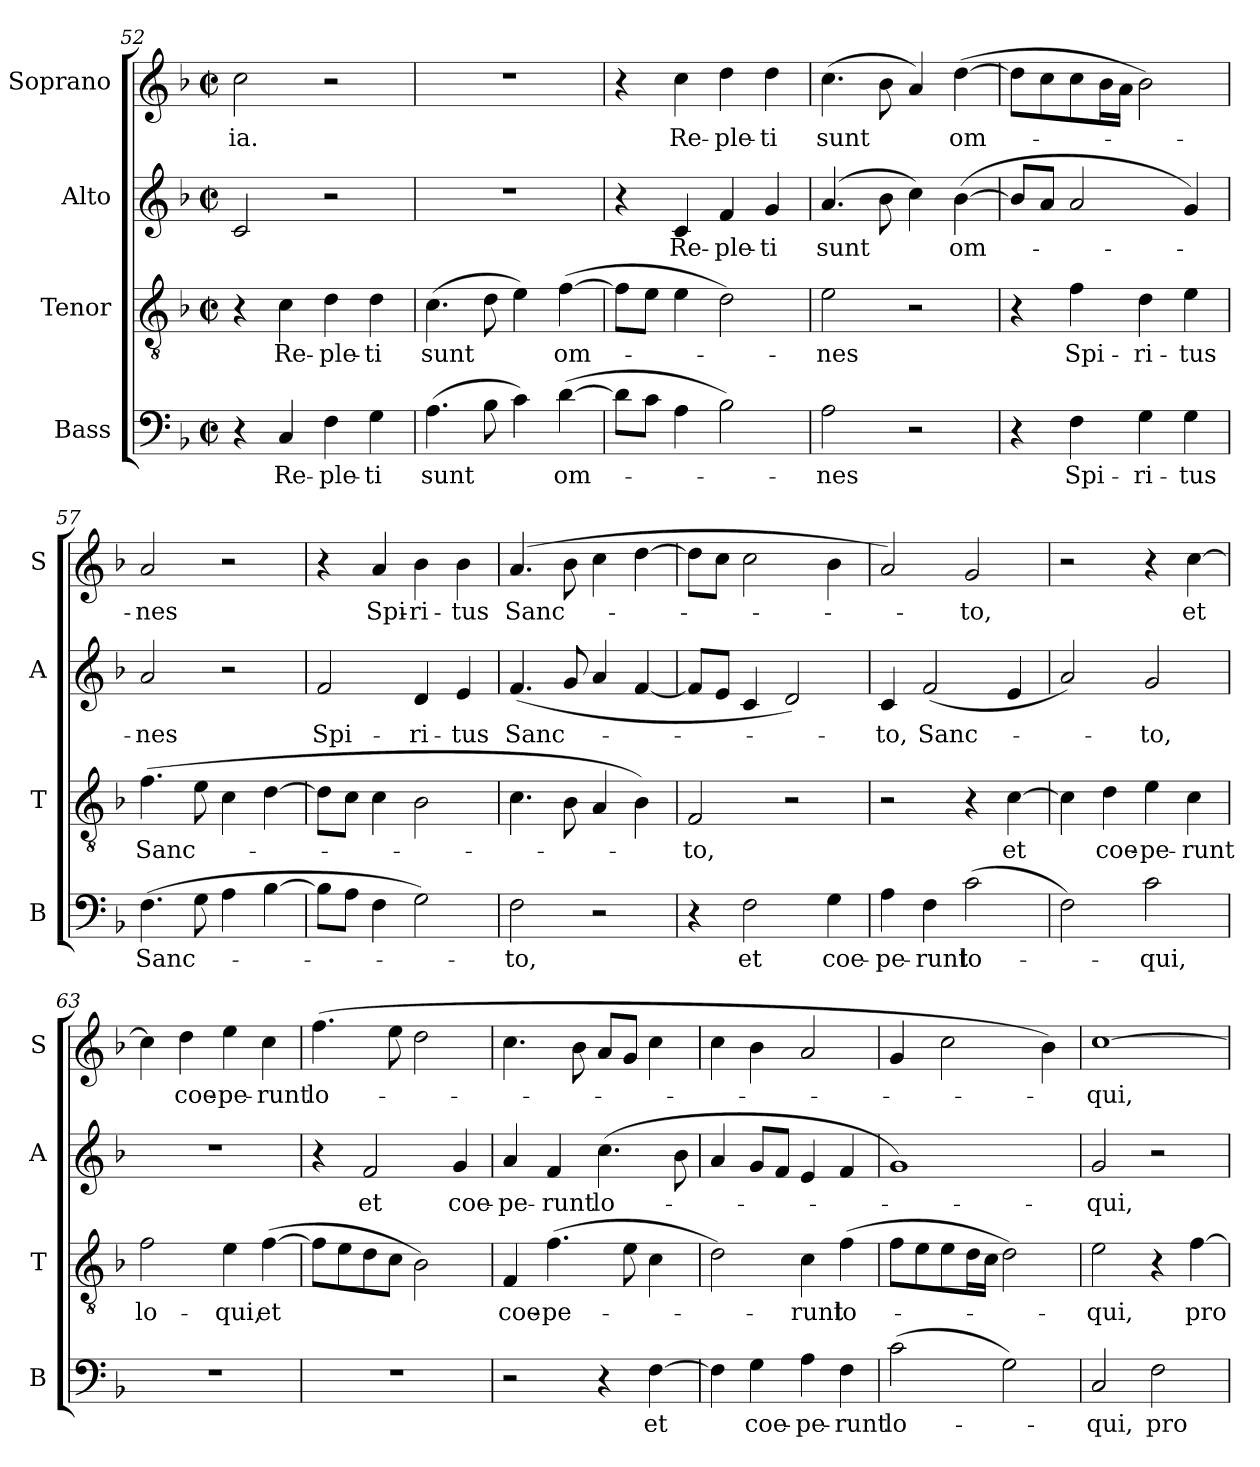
**kern	**text	**kern	**text	**kern	**text	**kern	**text
*part4	*part4	*part3	*part3	*part2	*part2	*part1	*part1
*staff4	*staff4	*staff3	*staff3	*staff2	*staff2	*staff1	*staff1
*I"Bass	*	*I"Tenor	*	*I"Alto	*	*I"Soprano	*
*I'B	*	*I'T	*	*I'A	*	*I'S	*
*clefF4	*	*clefGv2	*	*clefG2	*	*clefG2	*
*k[b-]	*	*k[b-]	*	*k[b-]	*	*k[b-]	*
*F:	*	*F:	*	*F:	*	*F:	*
*M2/2	*	*M2/2	*	*M2/2	*	*M2/2	*
*met(c|)	*	*met(c|)	*	*met(c|)	*	*met(c|)	*
=52	=52	=52	=52	=52	=52	=52	=52
4r	.	4r	.	2c/	.	2cc\	-ia.
4C/	Re-	4c\	Re-	.	.	.	.
4F\	-ple-	4d\	-ple-	2r	.	2r	.
4G\	-ti	4d\	-ti	.	.	.	.
=53	=53	=53	=53	=53	=53	=53	=53
(4.A\	sunt	(4.c\	sunt	1r	.	1r	.
8B-\	.	8d\	.	.	.	.	.
4c\)	.	4e\)	.	.	.	.	.
([4d\	om-	([4f\	om-	.	.	.	.
=54	=54	=54	=54	=54	=54	=54	=54
8d\L]	.	8f\L]	.	4r	.	4r	.
8c\J	.	8e\J	.	.	.	.	.
4A\	.	4e\	.	4c/	Re-	4cc\	Re-
2B-\)	.	2d\)	.	4f/	-ple-	4dd\	-ple-
.	.	.	.	4g/	-ti	4dd\	-ti
!!LO:LB:g=z
=55	=55	=55	=55	=55	=55	=55	=55
2A\	-nes	2e\	-nes	(4.a/	sunt	(4.cc\	sunt
.	.	.	.	8b-\	.	8b-\	.
2r	.	2r	.	4cc\)	.	4a/)	.
.	.	.	.	([4b-\	om-	([4dd\	om-
=56	=56	=56	=56	=56	=56	=56	=56
4r	.	4r	.	8b-/L]	.	8dd\L]	.
.	.	.	.	8a/J	.	8cc\	.
4F\	Spi-	4f\	Spi-	2a/	.	8cc\	.
.	.	.	.	.	.	16b-\L	.
.	.	.	.	.	.	16a\JJ	.
4G\	-ri-	4d\	-ri-	.	.	2b-\)	.
4G\	-tus	4e\	-tus	4g/)	.	.	.
=57	=57	=57	=57	=57	=57	=57	=57
(4.F\	Sanc-	(4.f\	Sanc-	2a/	-nes	2a/	-nes
8G\	.	8e\	.	.	.	.	.
4A\	.	4c\	.	2r	.	2r	.
[4B-\	.	[4d\	.	.	.	.	.
=58	=58	=58	=58	=58	=58	=58	=58
8B-\L]	.	8d\L]	.	2f/	Spi-	4r	.
8A\J	.	8c\J	.	.	.	.	.
4F\	.	4c\	.	.	.	4a/	Spi-
2G\)	.	2B-\	.	4d/	-ri-	4b-\	-ri-
.	.	.	.	4e/	-tus	4b-\	-tus
=59	=59	=59	=59	=59	=59	=59	=59
2F\	-to,	4.c\	.	(4.f/	Sanc-	(4.a/	Sanc-
.	.	8B-\	.	8g/	.	8b-\	.
2r	.	4A/	.	4a/	.	4cc\	.
.	.	4B-\)	.	[4f/	.	[4dd\	.
=60	=60	=60	=60	=60	=60	=60	=60
4r	.	2F/	-to,	8f/L]	.	8dd\L]	.
.	.	.	.	8e/J	.	8cc\J	.
2F\	et	.	.	4c/	.	2cc\	.
.	.	2r	.	2d/)	.	.	.
4G\	coe-	.	.	.	.	4b-\	.
!!LO:LB:g=z
=61	=61	=61	=61	=61	=61	=61	=61
4A\	-pe-	2r	.	4c/	-to,	2a/)	.
4F\	-runt	.	.	(2f/	Sanc-	.	.
(2c\	lo-	4r	.	.	.	2g/	-to,
.	.	[4c\	et	4e/	.	.	.
=62	=62	=62	=62	=62	=62	=62	=62
2F\)	.	4c\]	.	2a/)	.	2r	.
.	.	4d\	coe-	.	.	.	.
2c\	-qui,	4e\	-pe-	2g/	-to,	4r	.
.	.	4c\	-runt	.	.	[4cc\	et
=63	=63	=63	=63	=63	=63	=63	=63
1r	.	2f\	lo-	1r	.	4cc\]	.
.	.	.	.	.	.	4dd\	coe-
.	.	4e\	-qui,	.	.	4ee\	-pe-
.	.	([4f\	et	.	.	4cc\	-runt
=64	=64	=64	=64	=64	=64	=64	=64
1r	.	8f\L]	.	4r	.	(4.ff\	lo-
.	.	8e\	.	.	.	.	.
.	.	8d\	.	2f/	et	.	.
.	.	8c\J	.	.	.	8ee\	.
.	.	2B-\)	.	.	.	2dd\	.
.	.	.	.	4g/	coe-	.	.
=65	=65	=65	=65	=65	=65	=65	=65
2r	.	4F/	coe-	4a/	-pe-	4.cc\	.
.	.	(4.f\	-pe-	4f/	-runt	.	.
.	.	.	.	.	.	8b-\	.
4r	.	.	.	(4.cc\	lo-	8a/L	.
.	.	8e\	.	.	.	8g/J	.
[4F\	et	4c\	.	.	.	4cc\	.
.	.	.	.	8b-\	.	.	.
=66	=66	=66	=66	=66	=66	=66	=66
4F\]	.	2d\)	.	4a/	.	4cc\	.
4G\	coe-	.	.	8g/L	.	4b-\	.
.	.	.	.	8f/J	.	.	.
4A\	-pe-	4c\	-runt	4e/	.	2a/	.
4F\	-runt	(4f\	lo-	4f/	.	.	.
!!LO:PB:g=z
=67	=67	=67	=67	=67	=67	=67	=67
(2c\	lo-	8f\L	.	1g)	.	4g/	.
.	.	8e\	.	.	.	.	.
.	.	8e\	.	.	.	2cc\	.
.	.	16d\L	.	.	.	.	.
.	.	16c\JJ	.	.	.	.	.
2G\)	.	2d\)	.	.	.	.	.
.	.	.	.	.	.	4b-\)	.
=68	=68	=68	=68	=68	=68	=68	=68
2C/	-qui,	2e\	-qui,	2g/	-qui,	[1cc	-qui,
2F\	pro-	4r	.	2r	.	.	.
.	.	[4f\	pro-	.	.	.	.
=	=	=	=	=	=	=	=
*-	*-	*-	*-	*-	*-	*-	*-
